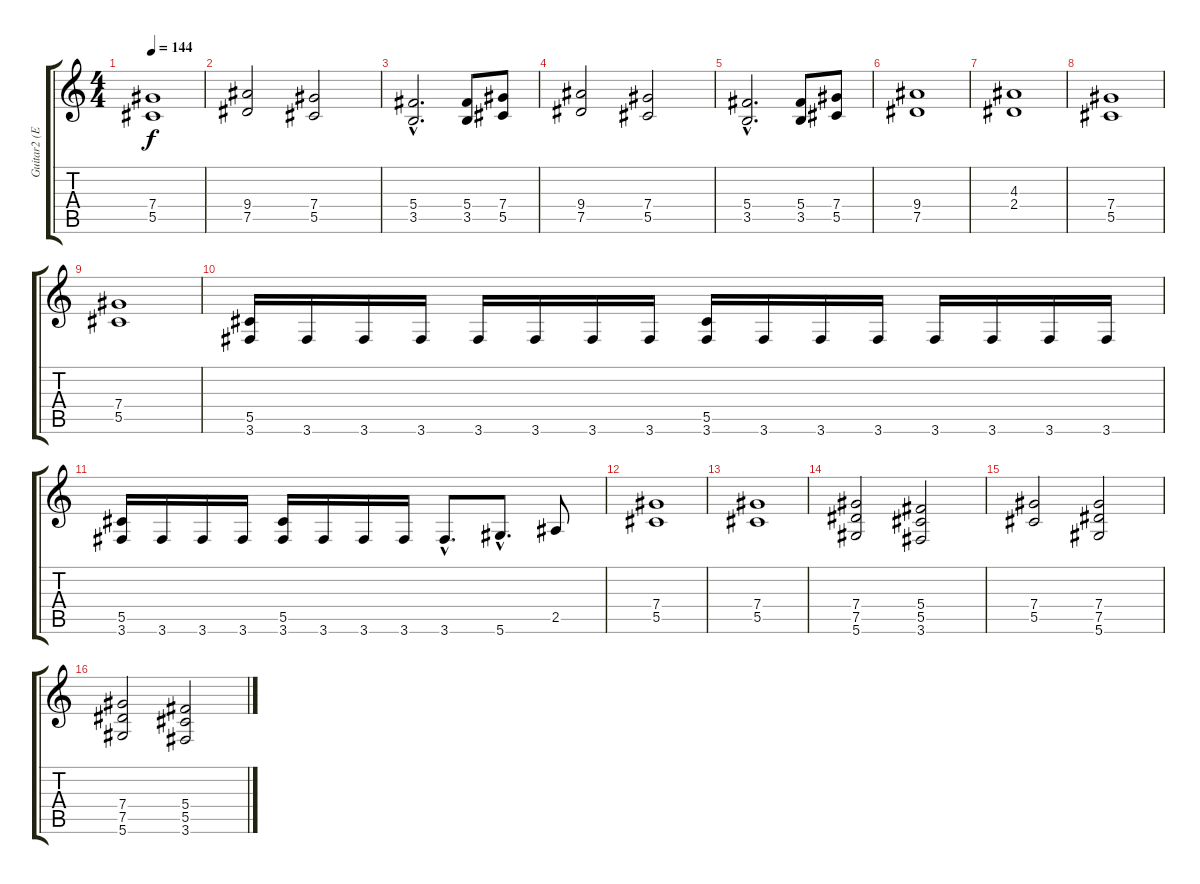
\track ("Guitar2 (Eb-tuning)" "Guitar2 (E") {instrument distortionguitar}
\staff {score tabs}
\tuning (Eb4 Bb3 Gb3 Db3 Ab2 Eb2) {hide}
\ts (4 4)
\tempo 144
\clef g2
\ks c
(7.4 5.5).1{dy f} |
(9.4 7.5).2 (7.4 5.5).2 |
(5.4{hac} 3.5{hac}).2{d} (5.4 3.5).8 (7.4 5.5).8 |
(9.4 7.5).2 (7.4 5.5).2 |
(5.4{hac} 3.5{hac}).2{d} (5.4 3.5).8 (7.4 5.5).8 |
(9.4 7.5).1 |
(4.3 2.4).1 |
(7.4 5.5).1 |
(7.4 5.5).1 |
(5.5 3.6).16 3.6.16 3.6.16 3.6.16 3.6.16 3.6.16 3.6.16 3.6.16 (5.5 3.6).16 3.6.16 3.6.16 3.6.16 3.6.16 3.6.16 3.6.16 3.6.16 |
(5.5 3.6).16 3.6.16 3.6.16 3.6.16 (5.5 3.6).16 3.6.16 3.6.16 3.6.16 3.6{hac}.8{d} 5.6{hac}.8{d} 2.5.8 |
(7.4 5.5).1 |
(7.4 5.5).1 |
(7.4 7.5 5.6).2 (5.4 5.5 3.6).2 |
(7.4 5.5).2 (7.4 7.5 5.6).2 |
(7.4 7.5 5.6).2 (5.4 5.5 3.6).2
